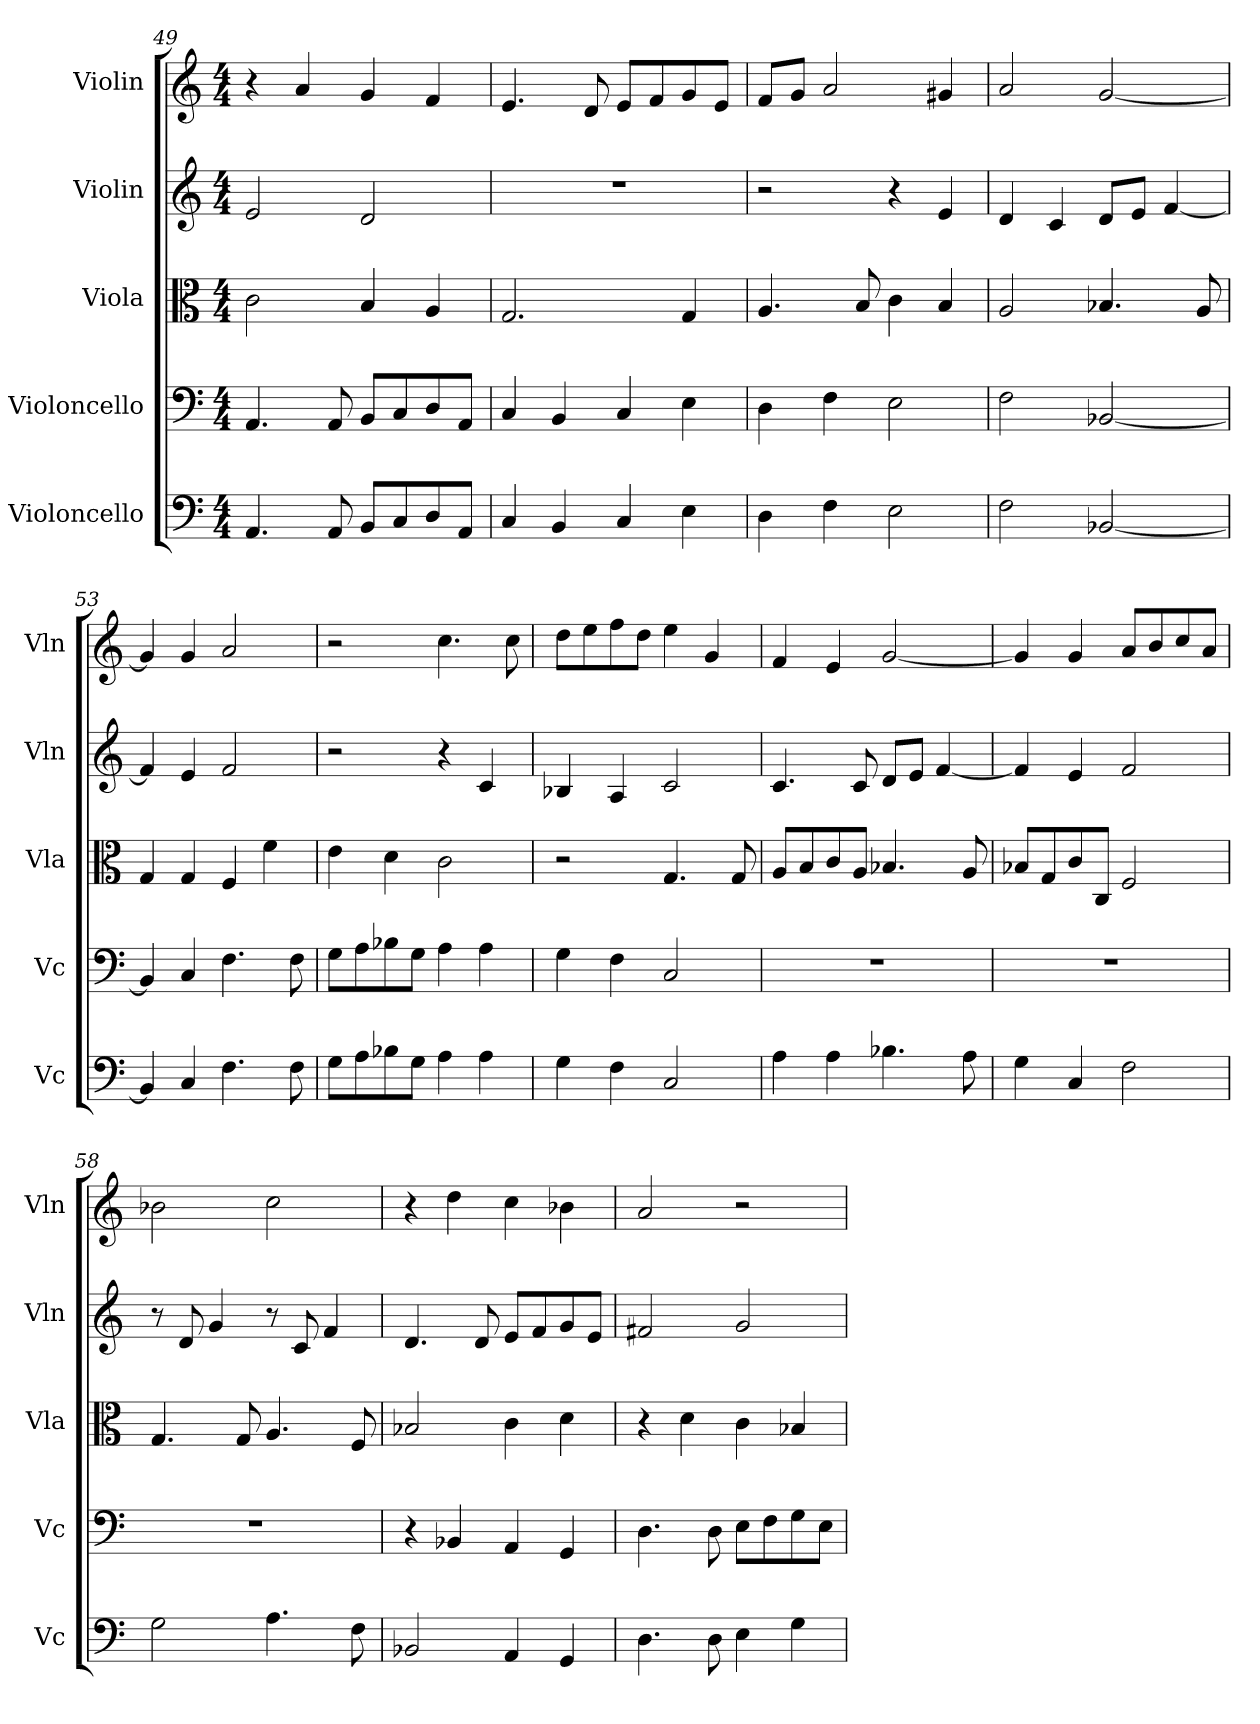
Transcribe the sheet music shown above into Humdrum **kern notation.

**kern	**kern	**kern	**kern	**kern
*part5	*part4	*part3	*part2	*part1
*staff5	*staff4	*staff3	*staff2	*staff1
*I"Violoncello	*I"Violoncello	*I"Viola	*I"Violin	*I"Violin
*I'Vc	*I'Vc	*I'Vla	*I'Vln	*I'Vln
*clefF4	*clefF4	*clefC3	*clefG2	*clefG2
*k[]	*k[]	*k[]	*k[]	*k[]
*M4/4	*M4/4	*M4/4	*M4/4	*M4/4
=49	=49	=49	=49	=49
4.AA/	4.AA/	2c\	2e/	4r
.	.	.	.	4a/
8AA/	8AA/	.	.	.
8BB/L	8BB/L	4B/	2d/	4g/
8C/	8C/	.	.	.
8D/	8D/	4A/	.	4f/
8AA/J	8AA/J	.	.	.
=50	=50	=50	=50	=50
4C/	4C/	2.G/	1r	4.e/
4BB/	4BB/	.	.	.
.	.	.	.	8d/
4C/	4C/	.	.	8e/L
.	.	.	.	8f/
4E\	4E\	4G/	.	8g/
.	.	.	.	8e/J
=51	=51	=51	=51	=51
4D\	4D\	4.A/	2r	8f/L
.	.	.	.	8g/J
4F\	4F\	.	.	2a/
.	.	8B/	.	.
2E\	2E\	4c\	4r	.
.	.	4B/	4e/	4g#X/
=52	=52	=52	=52	=52
2F\	2F\	2A/	4d/	2a/
.	.	.	4c/	.
[2BB-X/	[2BB-X/	4.B-X/	8d/L	[2g/
.	.	.	8e/J	.
.	.	.	[4f/	.
.	.	8A/	.	.
=53	=53	=53	=53	=53
4BB-/]	4BB-/]	4G/	4f/]	4g/]
4C/	4C/	4G/	4e/	4g/
4.F\	4.F\	4F/	2f/	2a/
.	.	4f\	.	.
8F\	8F\	.	.	.
=54	=54	=54	=54	=54
8G\L	8G\L	4e\	2r	2r
8A\	8A\	.	.	.
8B-X\	8B-X\	4d\	.	.
8G\J	8G\J	.	.	.
4A\	4A\	2c\	4r	4.cc\
4A\	4A\	.	4c/	.
.	.	.	.	8cc\
=55	=55	=55	=55	=55
4G\	4G\	2r	4B-X/	8dd\L
.	.	.	.	8ee\
4F\	4F\	.	4A/	8ff\
.	.	.	.	8dd\J
2C/	2C/	4.G/	2c/	4ee\
.	.	.	.	4g/
.	.	8G/	.	.
=56	=56	=56	=56	=56
4A\	1r	8A/L	4.c/	4f/
.	.	8B/	.	.
4A\	.	8c/	.	4e/
.	.	8A/J	8c/	.
4.B-X\	.	4.B-X/	8d/L	[2g/
.	.	.	8e/J	.
.	.	.	[4f/	.
8A\	.	8A/	.	.
=57	=57	=57	=57	=57
4G\	1r	8B-X/L	4f/]	4g/]
.	.	8G/	.	.
4C/	.	8c/	4e/	4g/
.	.	8C/J	.	.
2F\	.	2F/	2f/	8a/L
.	.	.	.	8b/
.	.	.	.	8cc/
.	.	.	.	8a/J
=58	=58	=58	=58	=58
2G\	1r	4.G/	8r	2b-X\
.	.	.	8d/	.
.	.	.	4g/	.
.	.	8G/	.	.
4.A\	.	4.A/	8r	2cc\
.	.	.	8c/	.
.	.	.	4f/	.
8F\	.	8F/	.	.
=59	=59	=59	=59	=59
2BB-X/	4r	2B-X/	4.d/	4r
.	4BB-X/	.	.	4dd\
.	.	.	8d/	.
4AA/	4AA/	4c\	8e/L	4cc\
.	.	.	8f/	.
4GG/	4GG/	4d\	8g/	4b-X\
.	.	.	8e/J	.
=60	=60	=60	=60	=60
4.D\	4.D\	4r	2f#X/	2a/
.	.	4d\	.	.
8D\	8D\	.	.	.
4E\	8E\L	4c\	2g/	2r
.	8F\	.	.	.
4G\	8G\	4B-X/	.	.
.	8E\J	.	.	.
=	=	=	=	=
*-	*-	*-	*-	*-
